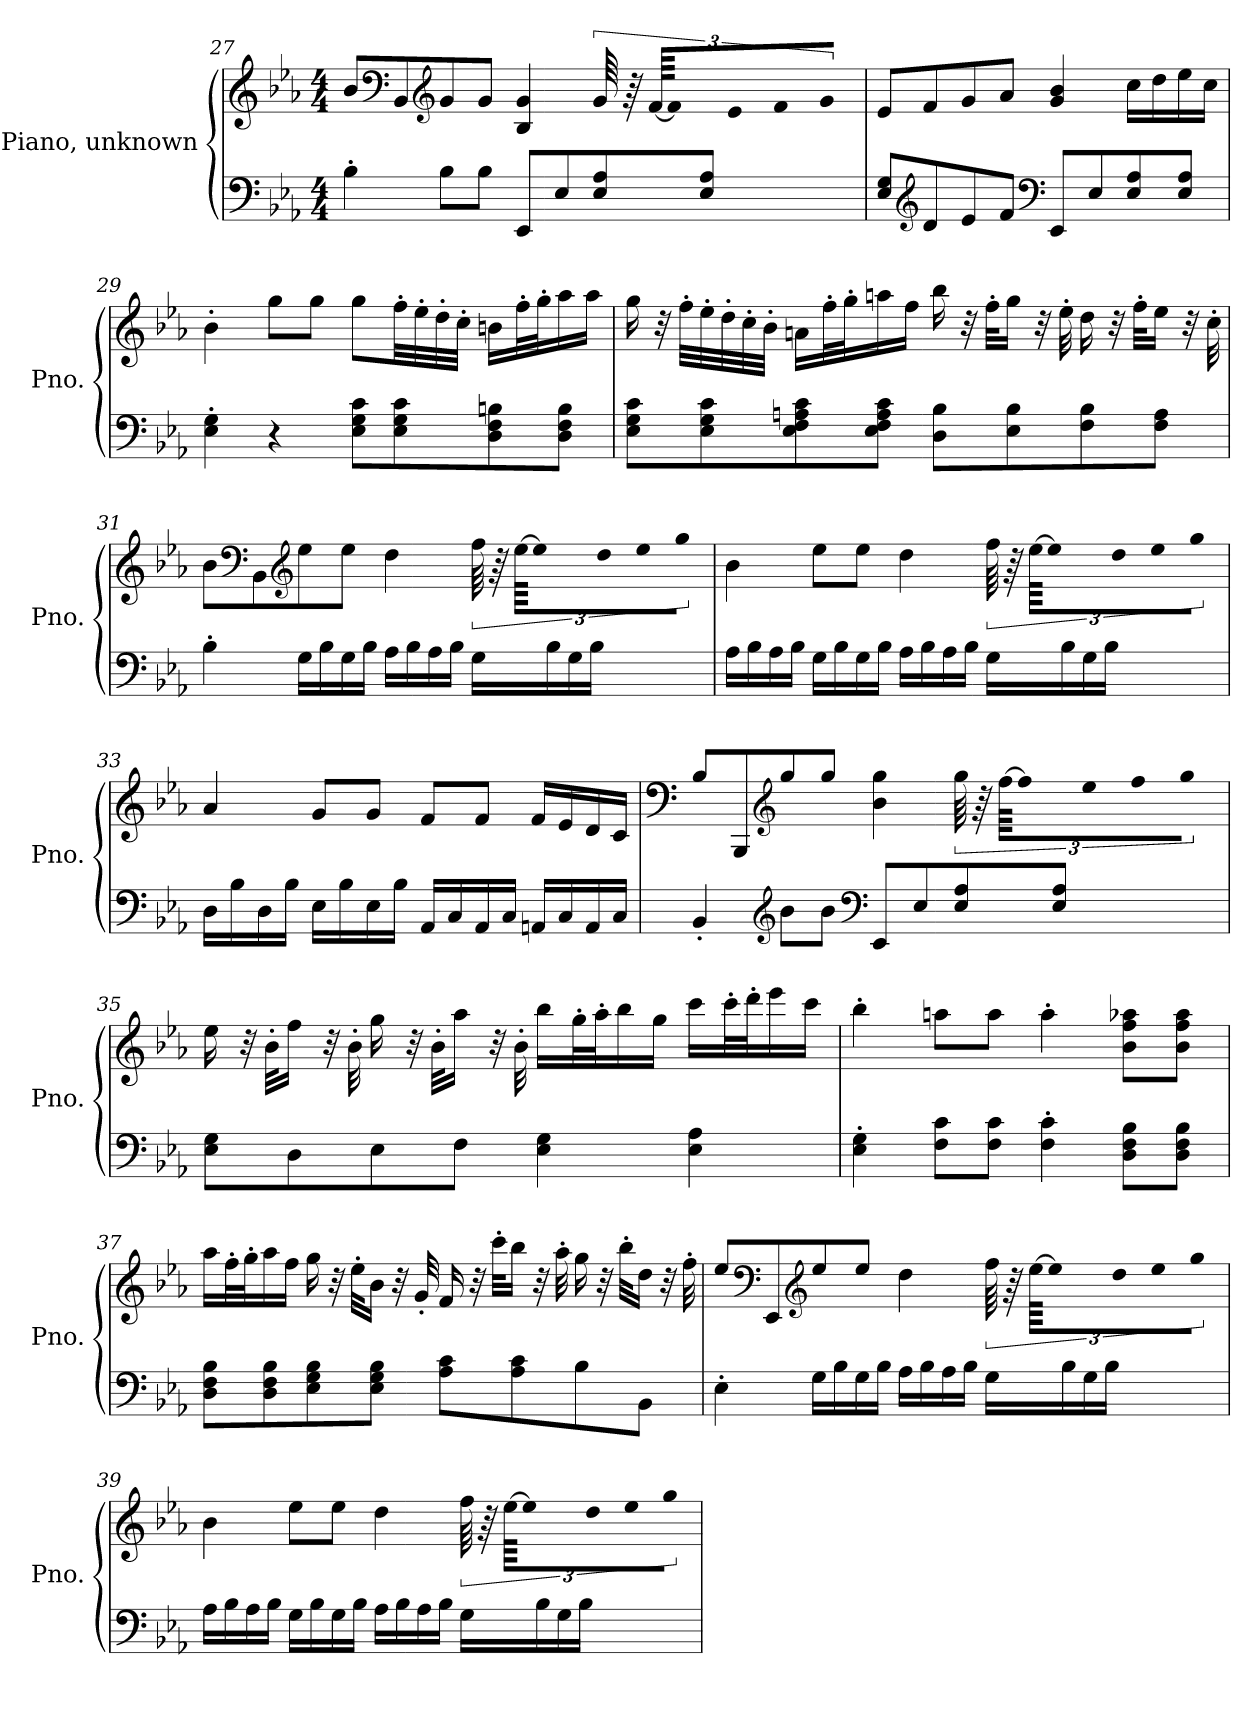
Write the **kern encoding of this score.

**kern	**kern
*part1	*part1
*staff2	*staff1
*I"Piano, unknown	*
*I'Pno.	*
!!LO:LB:g=z
*clefF4	*clefG2
*k[b-e-a-]	*k[b-e-a-]
*M4/4	*M4/4
=27	=27
4B-'\	8b-/L
*	*clefF4
.	8BB-/
*	*clefG2
8B-\L	8g/
8B-\J	8g/J
8EE-/L	4B-/ 4g/
8E-/	.
8E-/ 8A-/	96g/
.	96r
.	[96f/KLLL
.	32f/J]
.	16e-/
8E-/ 8A-/J	16f/
.	16g/JJ
=28	=28
8E-/ 8G/L	8e-/L
*clefG2	*
8d/	8f/
8e-/	8g/
8f/J	8a-/J
*clefF4	*
8EE-/L	4g/ 4b-/
8E-/	.
8E-/ 8A-/	16cc\LL
.	16dd\
8E-/ 8A-/J	16ee-\
.	16cc\JJ
!!LO:PB:g=z
=29	=29
4E-\' 4G\'	4b-'\
4r	8gg\L
.	8gg\J
8E-\ 8G\ 8c\L	8gg\L
8E-\ 8G\ 8c\	32ff'\LL
.	32ee-'\
.	32dd'\
.	32cc'\JJJ
8D\ 8F\ 8Bn\	16bn\LL
.	32ff'\L
.	32gg'\J
8D\ 8F\ 8B\J	16aa-\
.	16aa-\JJ
=30	=30
8E-\ 8G\ 8c\L	16gg\
.	32r
.	32ff'\LLL
8E-\ 8G\ 8c\	32ee-'\
.	32dd'\
.	32cc'\
.	32b-'\JJJ
8E-\ 8F\ 8An\ 8c\	16an\LL
.	32ff'\L
.	32gg'\J
8E-\ 8F\ 8A\ 8c\J	16aan\
.	16ff\JJ
8D\ 8B-\L	16bb-\
.	32r
.	32ff'\KLL
8E-\ 8B-\	16gg\JJ
.	32r
.	32ee-'\
8F\ 8B-\	16dd\
.	32r
.	32ff'\KLL
8F\ 8A\J	16ee-\JJ
.	32r
.	32cc'\
!!LO:LB:g=z
=31	=31
4B-'\	8b-\L
*	*clefF4
.	8BB-\
*	*clefG2
16G\LL	8ee-\
16B-\	.
16G\	8ee-\J
16B-\JJ	.
16A-\LL	4dd\
16B-\	.
16A-\	.
16B-\JJ	.
16G\LL	96ff\
.	96r
.	[96ee-\KLLL
.	32ee-\J]
16B-\	16dd\
16G\	16ee-\
16B-\JJ	16gg\JJ
=32	=32
16A-\LL	4b-\
16B-\	.
16A-\	.
16B-\JJ	.
16G\LL	8ee-\L
16B-\	.
16G\	8ee-\J
16B-\JJ	.
16A-\LL	4dd\
16B-\	.
16A-\	.
16B-\JJ	.
16G\LL	96ff\
.	96r
.	[96ee-\KLLL
.	32ee-\J]
16B-\	16dd\
16G\	16ee-\
16B-\JJ	16gg\JJ
!!LO:LB:g=z
=33	=33
16D\LL	4a-/
16B-\	.
16D\	.
16B-\JJ	.
16E-\LL	8g/L
16B-\	.
16E-\	8g/J
16B-\JJ	.
16AA-/LL	8f/L
16C/	.
16AA-/	8f/J
16C/JJ	.
16AAn/LL	16f/LL
16C/	16e-/
16AA/	16d/
16C/JJ	16c/JJ
=34	=34
*	*clefF4
4BB-'/	8B-/L
.	8BBB-/
*clefG2	*clefG2
8b-\L	8gg/
8b-\J	8gg/J
*clefF4	*
8EE-/L	4b-\ 4gg\
8E-/	.
8E-/ 8A-/	96gg\
.	96r
.	[96ff\KLLL
.	32ff\J]
.	16ee-\
8E-/ 8A-/J	16ff\
.	16gg\JJ
!!LO:LB:g=z
=35	=35
8E-\ 8G\L	16ee-\
.	32r
.	32b-'\KLL
8D\	16ff\JJ
.	32r
.	32b-'\
8E-\	16gg\
.	32r
.	32b-'\KLL
8F\J	16aa-\JJ
.	32r
.	32b-'\
4E-\ 4G\	16bb-\LL
.	32gg'\L
.	32aa-'\J
.	16bb-\
.	16gg\JJ
4E-\ 4A-\	16ccc\LL
.	32ccc'\L
.	32ddd'\J
.	16eee-\
.	16ccc\JJ
=36	=36
4E-\' 4G\'	4bb-'\
8F\ 8c\L	8aan\L
8F\ 8c\J	8aa\J
4F\' 4c\'	4aa'\
8D\ 8F\ 8B-\L	8b-\ 8ff\ 8aa-X\L
8D\ 8F\ 8B-\J	8b-\ 8ff\ 8aa-\J
!!LO:LB:g=z
=37	=37
8D\ 8F\ 8B-\L	16aa-\LL
.	32ff'\L
.	32gg'\J
8D\ 8F\ 8B-\	16aa-\
.	16ff\JJ
8E-\ 8G\ 8B-\	16gg\
.	32r
.	32ee-'\KLL
8E-\ 8G\ 8B-\J	16b-\JJ
.	32r
.	32g'/
8A-\ 8c\L	16f/
.	32r
.	32ccc'\KLL
8A-\ 8c\	16bb-\JJ
.	32r
.	32aa-'\
8B-\	16gg\
.	32r
.	32bb-'\KLL
8BB-\J	16dd\JJ
.	32r
.	32ff'\
=38	=38
4E-'\	8ee-/L
*	*clefF4
.	8EE-/
*	*clefG2
16G\LL	8ee-/
16B-\	.
16G\	8ee-/J
16B-\JJ	.
16A-\LL	4dd\
16B-\	.
16A-\	.
16B-\JJ	.
16G\LL	96ff\
.	96r
.	[96ee-\KLLL
.	32ee-\J]
16B-\	16dd\
16G\	16ee-\
16B-\JJ	16gg\JJ
!!LO:LB:g=z
=39	=39
16A-\LL	4b-\
16B-\	.
16A-\	.
16B-\JJ	.
16G\LL	8ee-\L
16B-\	.
16G\	8ee-\J
16B-\JJ	.
16A-\LL	4dd\
16B-\	.
16A-\	.
16B-\JJ	.
16G\LL	96ff\
.	96r
.	[96ee-\KLLL
.	32ee-\J]
16B-\	16dd\
16G\	16ee-\
16B-\JJ	16gg\JJ
=	=
*-	*-
